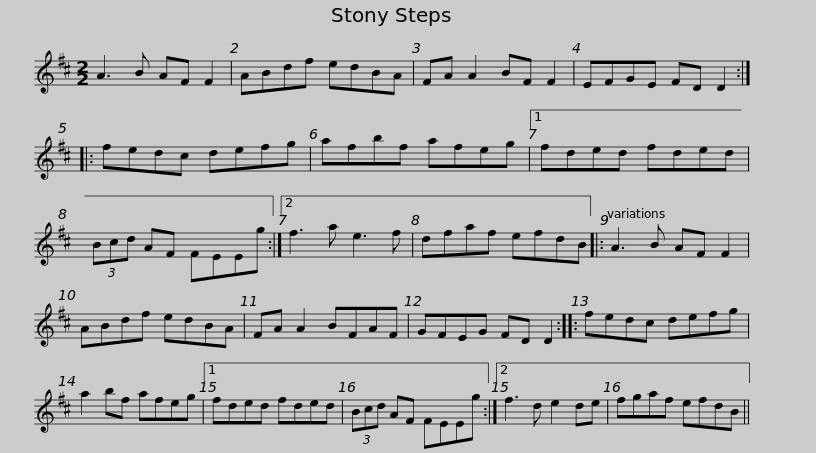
X:1
L:1/8
M:2/2
I:linebreak $
K:D
V:1 treble
V:1
 A3 B AF F2 | ABdf edBA | FA A2 BF F2 | EFGE FD D2 :: fedc defg | %5
 afbf afeg |1$ fded fded | (3Bcd AF FEEg :|2 f3 a e3 f | dfaf efdB |: %10
 A3 B AF F2 | ABdf edBA |$ FA A2 BFAF | GFEG FD D2 :: fedc defg | %15
 a2 bf afeg |1 fded fded |$ (3Bcd AF FEEg :|2 f3 d e2 de | fgaf efdB || %20
